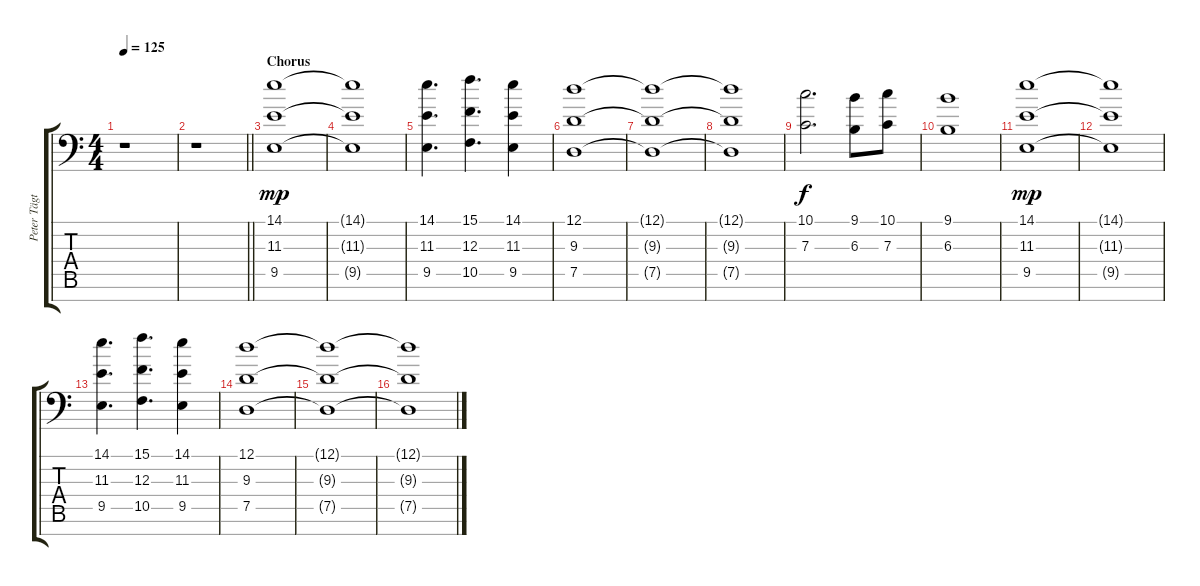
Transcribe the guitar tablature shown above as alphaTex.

\track ("Peter Tägtgren (Keyboard III)" "Peter Tägt") {instrument stringensemble2}
\staff {score tabs}
\tuning (D4 A3 F3 C3 G2 D2 A1) {hide}
\ts (4 4)
\tempo 125
\clef f4
\ks c
r.1{dy mf} |
\barLineRight lightlight
r.1 |
\section ("" "Chorus ")
(14.1 11.3 9.5).1{dy mp} |
(14.1{t} 11.3{t} 9.5{t}).1 |
(14.1 11.3 9.5).4{d} (15.1 12.3 10.5).4{d} (14.1 11.3 9.5).4 |
(12.1 9.3 7.5).1 |
(12.1{t} 9.3{t} 7.5{t}).1 |
(12.1{t} 9.3{t} 7.5{t}).1 |
(10.1 7.3).2{d dy f} (9.1 6.3).8 (10.1 7.3).8 |
(9.1 6.3).1 |
(14.1 11.3 9.5).1{dy mp} |
(14.1{t} 11.3{t} 9.5{t}).1 |
(14.1 11.3 9.5).4{d} (15.1 12.3 10.5).4{d} (14.1 11.3 9.5).4 |
(12.1 9.3 7.5).1 |
(12.1{t} 9.3{t} 7.5{t}).1 |
(12.1{t} 9.3{t} 7.5{t}).1
